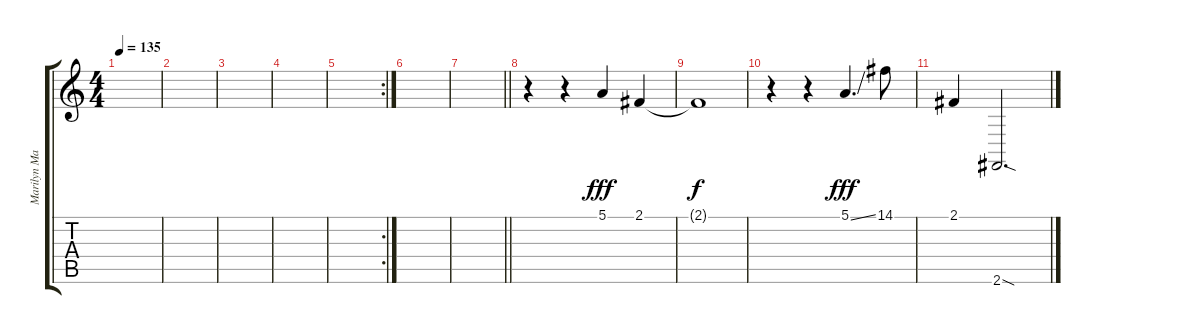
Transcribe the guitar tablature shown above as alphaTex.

\track ("Marilyn Manson (loops)" "Marilyn Ma") {instrument telephonering}
\staff {score tabs}
\tuning (E4 B3 G3 D3 A2 E2) {hide}
\ts (4 4)
\tempo 135
\clef g2
\ks c
|
|
|
|
\rc 2
|
|
\barLineRight lightlight
|
r.4{instrument telephonering} r.4 5.1.4{dy fff} 2.1.4 |
2.1{t}.1{dy f} |
r.4 r.4 5.1{ss}.4{d dy fff} 14.1.8 |
2.1.4 2.6{sod}.2{d}
